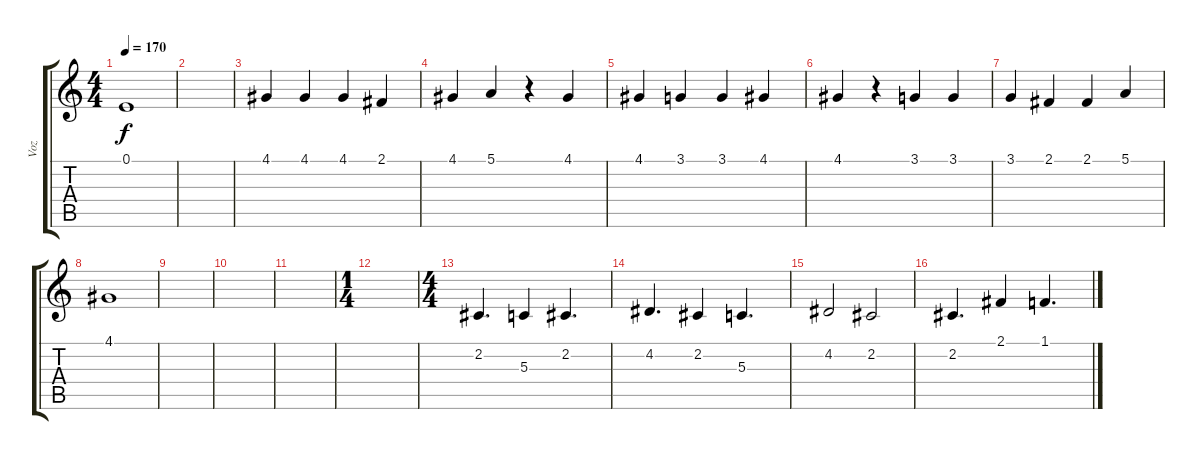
\track ("Voz" "Voz") {instrument tenorsax}
\staff {score tabs}
\tuning (E4 B3 G3 D3 A2 E2) {hide}
\ts (4 4)
\tempo 170
\clef g2
\ks c
0.1.1{dy f} |
|
4.1.4 4.1.4 4.1.4 2.1.4 |
4.1.4 5.1.4 r.4 4.1.4 |
4.1.4 3.1.4 3.1.4 4.1.4 |
4.1.4 r.4 3.1.4 3.1.4 |
3.1.4 2.1.4 2.1.4 5.1.4 |
4.1.1 |
|
|
|
\ts (1 4)
|
\ts (4 4)
2.2.4{d} 5.3.4 2.2.4{d} |
4.2.4{d} 2.2.4 5.3.4{d} |
4.2.2 2.2.2 |
2.2.4{d} 2.1.4 1.1.4{d}
